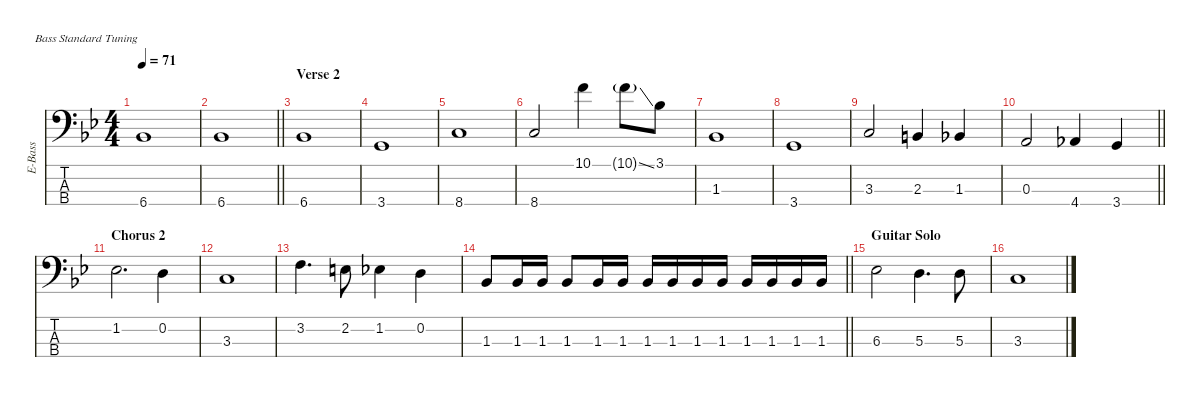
\defaultSystemsLayout 8
\hideDynamics
\bracketExtendMode nobrackets
\otherSystemsTrackNameOrientation horizontal
\track ("Bass" "E-Bass") {defaultSystemsLayout 8 instrument electricbasspick}
\staff {score tabs}
\tuning (G2 D2 A1 E1)
\ts (4 4)
\tempo 71
\clef f4
\ks gminor
6.4{acc b}.1{dy f beam Up} |
\barLineRight lightlight
6.4{acc b}.1{beam Up} |
\section ("" "Verse 2")
6.4{acc b}.1{beam Up} |
3.4{acc forcenatural}.1{beam Up} |
8.4{acc forcenatural}.1{beam Up} |
8.4{acc forcenatural}.2{beam Up} 10.1{acc forcenatural}.4{beam Down} 10.1{ss g acc forcenatural}.8{beam Down} 3.1{acc b}.8{beam Down} |
1.3{acc b}.1{beam Up} |
3.4{acc forcenatural}.1{beam Up} |
3.3{acc forcenatural}.2{beam Up} 2.3{acc forcenatural}.4{beam Up} 1.3{acc b}.4{beam Up} |
\barLineRight lightlight
0.3{acc forcenatural}.2{beam Up} 4.4{acc b}.4{beam Up} 3.4{acc forcenatural}.4{beam Up} |
\section ("" "Chorus 2")
1.2{acc b}.2{d beam Down} 0.2{acc forcenatural}.4{beam Down} |
3.3{acc forcenatural}.1{beam Up} |
3.2{acc forcenatural}.4{d beam Down} 2.2{acc forcenatural}.8{beam Down} 1.2{acc b}.4{beam Down} 0.2{acc forcenatural}.4{beam Down} |
\barLineRight lightlight
1.3{acc b}.8{beam Up} 1.3{acc b}.16{beam Up} 1.3{acc b}.16{beam Up} 1.3{acc b}.8{beam Up} 1.3{acc b}.16{beam Up} 1.3{acc b}.16{beam Up} 1.3{acc b}.16{beam Up} 1.3{acc b}.16{beam Up} 1.3{acc b}.16{beam Up} 1.3{acc b}.16{beam Up} 1.3{acc b}.16{beam Up} 1.3{acc b}.16{beam Up} 1.3{acc b}.16{beam Up} 1.3{acc b}.16{beam Up} |
\section ("" "Guitar Solo")
6.3{acc b}.2{beam Down} 5.3{acc forcenatural}.4{d beam Down} 5.3{acc forcenatural}.8{beam Down} |
3.3{acc forcenatural}.1{beam Up}
